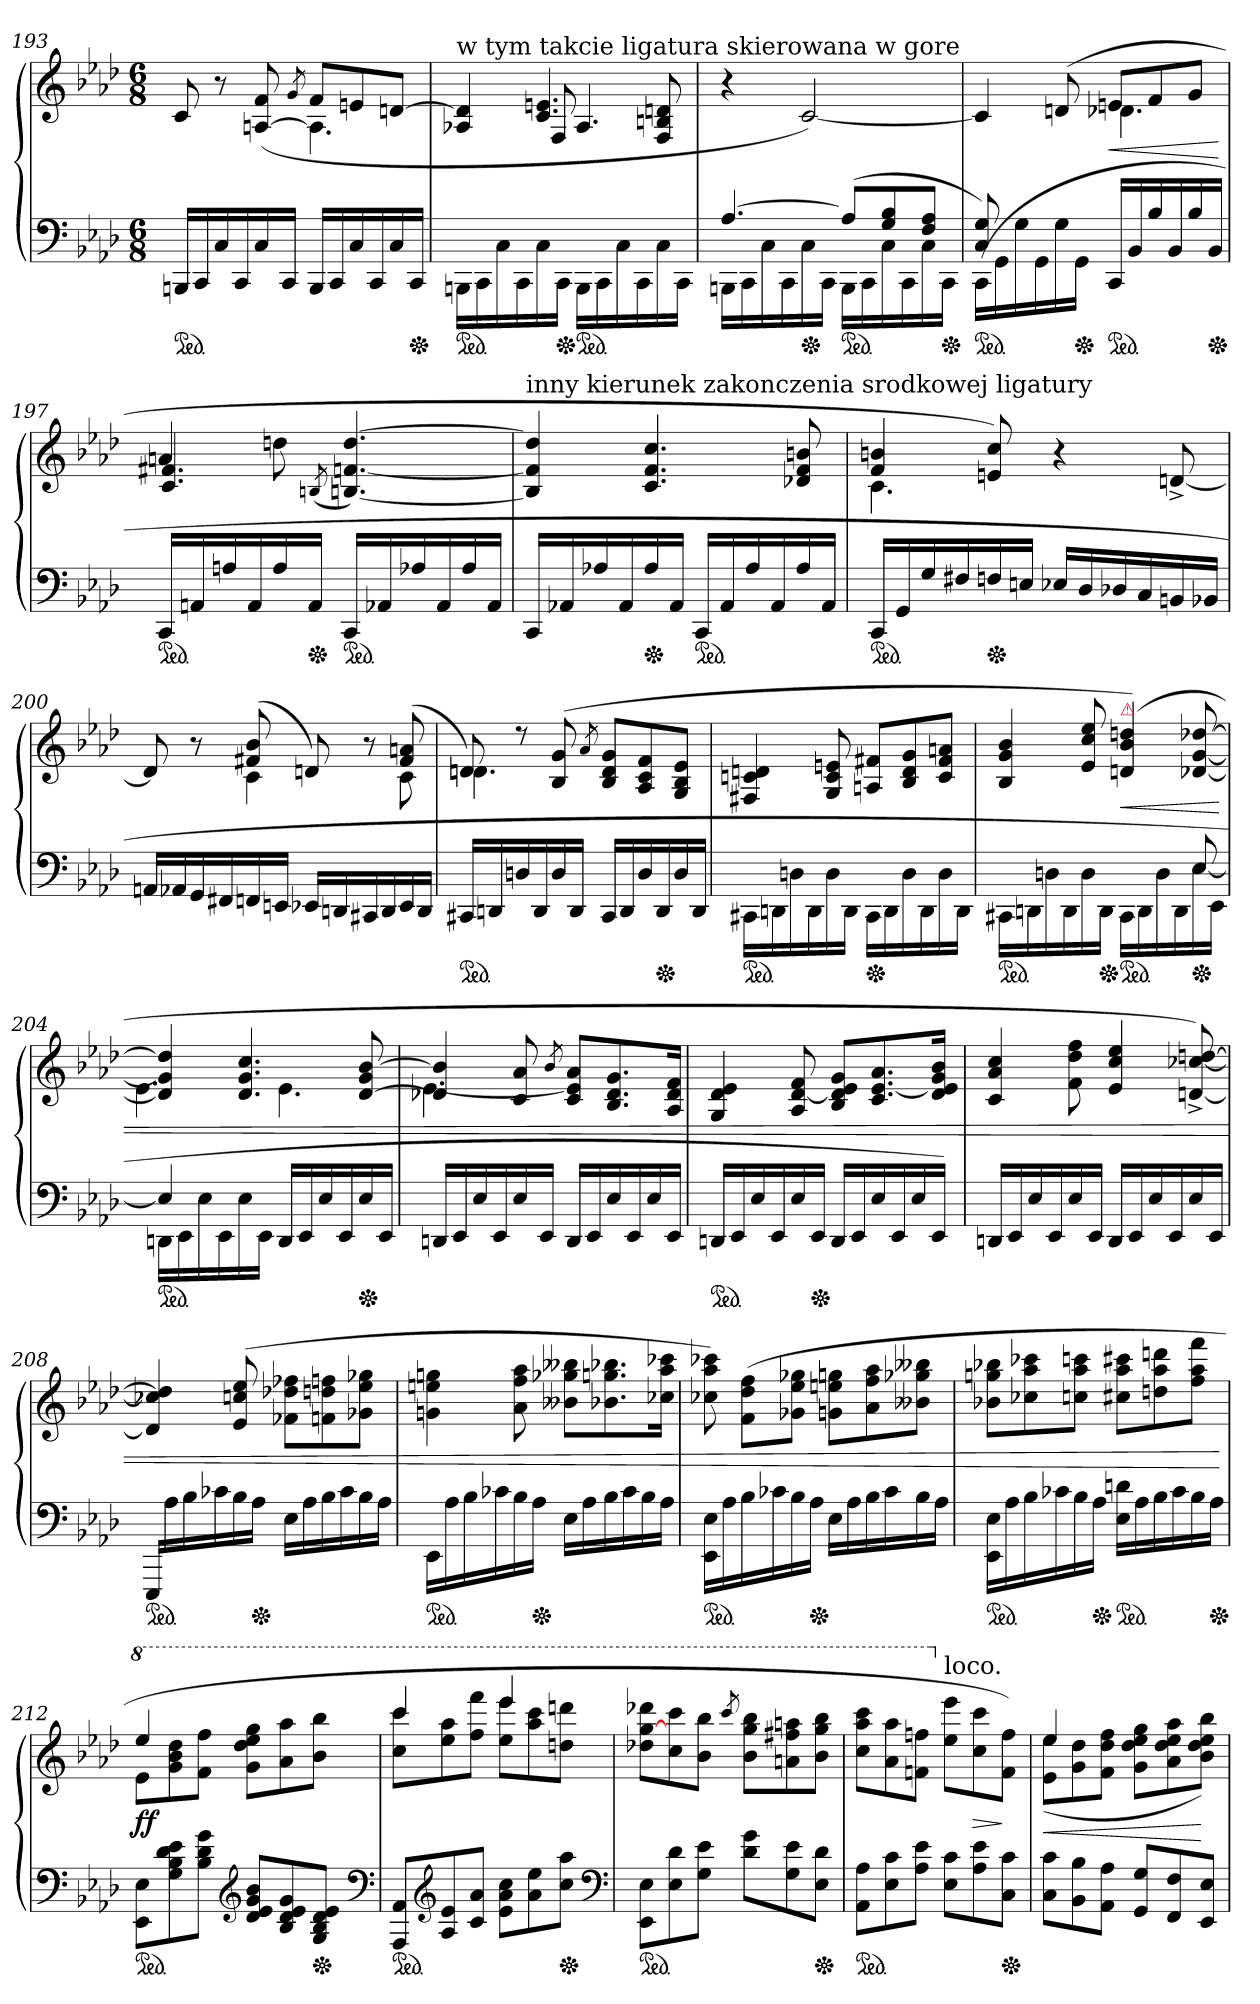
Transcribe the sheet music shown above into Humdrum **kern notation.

**kern	**kern	**dynam
*part1	*part1	*part1
*staff2	*staff1	*staff1/2
*clefF4	*clefG2	*
*k[b-e-a-d-]	*k[b-e-a-d-]	*
*M6/8	*M6/8	*
=193	=193	=193
*	*^	*
*ped	*	*	*
16BBBn\LL	8c	4.ryy	.
16CC/	.	.	.
16C	8r	.	.
16CC	.	.	.
16C	(>[8An 8f	.	.
16CCJJ	.	.	.
.	8qg/	.	.
16BBB\LL	8fL	4.A]	.
16CC/	.	.	.
16C	8en	.	.
16CC	.	.	.
16C	[8dnJ	.	.
*Xped	*	*	*
16CCJJ	.	.	.
=194	=194	=194	=194
!	!LO:TX:a:t=w tym takcie ligatura skierowana w gore	!	!
*ped	*	*	*
16BBBn\LL	4A-X 4dn]	4ryy	.
16CC	.	.	.
16C	.	.	.
16CC	.	.	.
16C\	4.c 4.en	8F/	.
*Xped	*	*	*
16CC\JJ	.	.	.
*ped	*	*	*
16BBB\LL	.	4.A-/	.
16CC\	.	.	.
16C\	.	.	.
16CC\	.	.	.
16C\	8F/ 8Bn/ 8dn/	.	.
16CC\JJ	.	.	.
*	*v	*v	*
=195	=195	=195
*^	*	*
[4.A-	16BBBnLL	4r	.
.	16CC	.	.
.	16C	.	.
.	16CC	.	.
*Xped	*	*	*
.	16C	[2c)	.
.	16CCJJ	.	.
*ped	*	*	*
(>8A-L]	16BBBLL	.	.
.	16CC	.	.
8G 8B-	16C	.	.
.	16CC	.	.
8F 8A-J	16C	.	.
*Xped	*	*	*
.	16CCJJ	.	.
=196	=196	=196	=196
*	*	*^	*
*ped	*	*	*	*
8C 8G)	(<16CCLL	4c]	4.ryy	.
.	16GG	.	.	.
4ryy	16G	.	.	.
.	16GG	.	.	.
.	16G	(>8dn	.	.
*Xped	*	*	*	*
.	16GGJJ	.	.	.
*ped	*	*	*	*
4.ryy	16CC/LL	8enL	4.d-X	<
.	16BB-	.	.	.
.	16B-	8f	.	.
.	16BB-	.	.	.
.	16B-	8gJ	.	.
*Xped	*	*	*	*
.	16BB-JJ	.	.	.
*v	*v	*	*	*
*	*v	*v	*
.	.	[
=197	=197	=197
*	*^	*
*ped	*	*	*
16CC/LL	4an	4.c/ 4.f#X/	.
16AAn	.	.	.
16An	.	.	.
16AA	.	.	.
16A	8ddn\	.	.
*Xped	*	*	*
16AAJJ	.	.	.
.	(>8qBn/	.	.
*ped	*	*	*
16CC/LL	[4.Bn [4.fn [4.dd)	4.ryy	.
16AA-X	.	.	.
16A-X	.	.	.
16AA-	.	.	.
16A-	.	.	.
16AA-JJ	.	.	.
*	*v	*v	*
=198	=198	=198
!	!LO:TX:a:t=inny kierunek zakonczenia srodkowej ligatury	!
16CC/LL	4Bn] 4f] 4ddn]	.
16AA-X	.	.
16A-X	.	.
16AA-	.	.
*Xped	*	*
16A-	4.c 4.f 4.cc	.
16AA-JJ	.	.
*ped	*	*
16CC/LL	.	.
16AA-	.	.
16A-	.	.
16AA-	.	.
16A-	8d-X 8f 8bn	.
16AA-JJ	.	.
=199	=199	=199
*	*^	*
*ped	*	*	*
16CC/LL	4f 4bn	4.c	.
16GG	.	.	.
16G	.	.	.
16F#X	.	.	.
*Xped	*	*	*
16Fn	8en 8cc)	.	.
16EnJJ	.	.	.
16E-X/LL	4r	4.ryy	.
16D-	.	.	.
16D-X	.	.	.
16C	.	.	.
16BBn	[8dn^>	.	.
16BB-XJJ	.	.	.
=200	=200	=200	=200
16AAnLL	8dn]	4ryy	.
16AA-X	.	.	.
16GG	8r	.	.
16FF#X	.	.	.
16FFn	(<8f#X 8b-	4c	.
16EEnJJ	.	.	.
16EE-XLL	8d)	.	.
16DDn	.	.	.
16CC#X	8r	8ryy	.
16DD	.	.	.
16EE-	(<8f# 8an	8c	.
16DDJJ	.	.	.
=201	=201	=201	=201
*ped	*	*	*
16CC#XLL	8dn)	4.dn	.
16DDn	.	.	.
16Dn	8r	.	.
16DD	.	.	.
16D	(>8B- 8g	.	.
16DDJJ	.	.	.
.	8qa-/	.	.
16CC#LL	8B- 8d] 8gL	4.ryy	.
16DD	.	.	.
16D	8A- 8c 8f	.	.
*Xped	*	*	*
16DD	.	.	.
16D	8G 8B- 8e-J	.	.
16DDJJ	.	.	.
*	*v	*v	*
=202	=202	=202
*ped	*	*
16CC#XLL	4F#X 4cn 4dn	.
16DDn	.	.
16Dn	.	.
16DD	.	.
16D\	8G/ 8c/ 8en/	.
16DD\JJ	.	.
*Xped	*	*
16CC#\LL	8An/ 8f#X/L	.
16DD\	.	.
16D\	8B-/ 8d/ 8g/	.
16DD\	.	.
16D	8c 8f# 8anJ	.
16DDJJ	.	.
=203	=203	=203
*^	*	*
*ped	*	*	*
16CC#X\LL	4ryy	4B-/ 4g/ 4b-/	.
16DDn	.	.	.
16Dn	.	.	.
16DD	.	.	.
16D	4ryy	8e- 8cc 8ee-	.
*Xped	*	*	*
16DDJJ	.	.	.
!	!	!LO:TX:a:color=crimson:t=⚠	!
*ped	*	*	*
16CC#\LL	.	(>4dn 4b- 4ddn)	<
16DD	.	.	.
16D	8ryy	.	.
16DD	.	.	.
*Xped	*	*	*
16E-	[>8E-/	[8d-X [8g [8dd-X	.
16EE-JJ	.	.	.
=204	=204	=204	=204
*	*	*^	*
*ped	*	*	*	*
4E-]	16DDnLL	4d-] 4g] 4dd-]	4.e-	.
.	16EE-	.	.	.
.	16E-	.	.	.
.	16EE-	.	.	.
8ryy	16E-	4.d- 4.g 4.cc	.	.
.	16EE-JJ	.	.	.
4.ryy	16DD/LL	.	4.e-	.
.	16EE-	.	.	.
.	16E-	.	.	.
.	16EE-	.	.	.
*Xped	*	*	*	*
.	16E-	[8d- 8g [8b-	.	.
.	16EE-JJ	.	.	.
*v	*v	*	*	*
=205	=205	=205	=205
16DDn/LL	4d-X] 4b-]	[>4.e-	.
16EE-	.	.	.
16E-	.	.	.
16EE-	.	.	.
16E-	8c 8a-	.	.
16EE-JJ	.	.	.
.	8qb-/	.	.
16DD/LL	8c 8e-] 8a-L	4.ryy	.
16EE-	.	.	.
16E-	8.B- 8.d- 8.g	.	.
16EE-	.	.	.
16E-	.	.	.
16EE-JJ	16A- 16d- 16fJk	.	.
*	*v	*v	*
=206	=206	=206
*ped	*	*
16DDn/LL	4G 4d- 4e-	.
16EE-	.	.
16E-	.	.
16EE-	.	.
16E-	8A- [8d- 8f	.
*Xped	*	*
16EE-JJ	.	.
16DD/LL	8B- 8d-] 8e- 8gL	.
16EE-	.	.
16E-	8.c [8.e- 8.a-	.
16EE-	.	.
16E-	.	.
16EE-JJ)	16d- 16e-] 16g 16b-Jk	.
=207	=207	=207
16DDnLL	4c/ 4a-/ 4cc/	.
16EE-	.	.
16E-	.	.
16EE-	.	.
16E-	8f 8dd- 8ff	.
16EE-JJ	.	.
16DDLL	4e-/ 4cc/ 4ee-/	.
16EE-	.	.
16E-	.	.
16EE-	.	.
16E-	[8dn^</ [8cc-X^</ [8ddn^</)	.
16EE-JJ	.	.
=208	=208	=208
*ped	*	*
16EEE-/LL	4dn]/ 4cc-X]/ 4ddn]/	.
16A-\	.	.
16B-\	.	.
16c-X\	.	.
16B-\	(>8e-/ 8ccn/ 8ee-/	.
*Xped	*	*
16A-\JJ	.	.
16E-LL	8f-X 8dd-X 8ff-XL	.
16A-	.	.
16B-	8fn 8ddn 8ffn	.
16c-	.	.
16B-	8g-X 8ee- 8gg-XJ	.
16A-JJ	.	.
=209	=209	=209
*ped	*	*
16EE-LL	4gn 4een 4ggn	.
16A-	.	.
16B-	.	.
16c-X	.	.
16B-	8a- 8ff 8aa-	.
*Xped	*	*
16A-JJ	.	.
16E-LL	8b--X 8gg-X 8bb--XL	.
16A-	.	.
16B-	8.b-X 8.ggn 8.bb-X	.
16c-	.	.
16B-	.	.
16A-JJ	16cc-X 16aa- 16ccc-XJk	.
=210	=210	=210
*ped	*	*
16EE- 16E-LL	8cc-X 8aa- 8ccc-X)	.
16A-	.	.
16B-	(>8f 8dd- 8ffL	.
16c-X	.	.
16B-	8g-X 8ee- 8gg-XJ	.
*Xped	*	*
16A-JJ	.	.
16E-LL	8gn 8een 8ggnL	.
16A-	.	.
16B-	8a- 8ff 8aa-	.
16c-	.	.
16B-	8b--X 8gg-X 8bb--XJ	.
16A-JJ	.	.
=211	=211	=211
*ped	*	*
16EE- 16E-LL	8b-X 8ggn 8bb-XL	.
16A-	.	.
16B-	8cc-X 8aa- 8ccc-X	.
16c-X	.	.
16B-	8ccn 8aa- 8cccnJ	.
*Xped	*	*
16A-JJ	.	.
*ped	*	*
16E- 16dnLL	8cc#X 8aa- 8ccc#XL	.
16A-	.	.
16B-	8ddn 8aa- 8dddn	.
16c-	.	.
16B-	8ff 8aa- 8fffJ	.
*Xped	*	*
16A-JJ	.	.
.	.	[
=212	=212	=212
*	*8va	*
*	*^	*
*ped	*	*	*
8EE- 8E-L	8ee-\L	4eee-/	ff
8G 8B- 8d- 8e-	8gg 8bb- 8ddd-	.	.
8B- 8d- 8gJ	8ff 8fffJ	4ryy	.
*clefG2	*	*	*
8d- 8e- 8g 8b-L	8gg\ 8ddd-\ 8eee-\ 8ggg\L	.	.
8B- 8d- 8e- 8g	8aa- 8aaa-	4ryy	.
*Xped	*	*	*
8G 8B- 8d- 8e-J	8bb- 8bbb-J	.	.
*clefF4	*	*	*
=213	=213	=213	=213
*ped	*	*	*
8AAA- 8AA-L	8ccc\ 8cccc\L	4cccc/	.
*clefG2	*	*	*
8A- 8e-	8eee- 8aaa-	.	.
8c 8a-J	8fff 8ffffJ	8ryy	.
8e- 8a- 8ccL	8eee-\ 8eeee-\L	4eeee-/	.
8a- 8ee-	8aaa- 8cccc	.	.
*Xped	*	*	*
8cc 8aa-J	8dddn 8ddddnJ	8ryy	.
*	*v	*v	*
*clefF4	*	*
=214	=214	=214
*ped	*	*
8EE- 8E-L	8ddd-X [<8ggg 8dddd-XL	.
8E- 8d-	8ccc 8cccc	.
8G 8e-J	8bb- 8bbb-J	.
.	8qcccc/	.
8d- 8gL	8bb- 8ggg] 8bbb-L	.
8G 8e-	8aan 8fff#X 8aaan	.
*Xped	*	*
8E- 8d-J	8bb- 8ggg 8bbb-J	.
=215	=215	=215
*ped	*	*
8AA- 8A-L	8ccc 8aaa- 8ccccL	.
8E- 8c	8aa- 8aaa-	.
8A- 8e-J	8ffn 8fffnJ	.
*	*X8va	*
!	!LO:TX:a:t=loco.	!
8E- 8cL	8ee- 8eee-L	.
8A- 8e-	8cc 8ccc	>
*Xped	*	*
8C 8cJ	8f 8ffJ)	]
=216	=216	=216
*	*^	*
!	!	!	!LO:HP:n=1:b
8C 8cL	4ee-	(>8e- 8ee-L	< >
8BB- 8B-	.	8g 8dd-	.
8AA- 8A-J	8ryy	8f 8dd- 8ffJ	.
8GG/ 8G/L	4.ryy	8g 8dd- 8ee- 8ggL	.
8FF 8F	.	8a- 8dd- 8ee- 8aa-	.
8EE- 8E-J	.	8b- 8dd- 8ee- 8bb-J)	[ ]
*	*v	*v	*
=	=	=
*-	*-	*-
